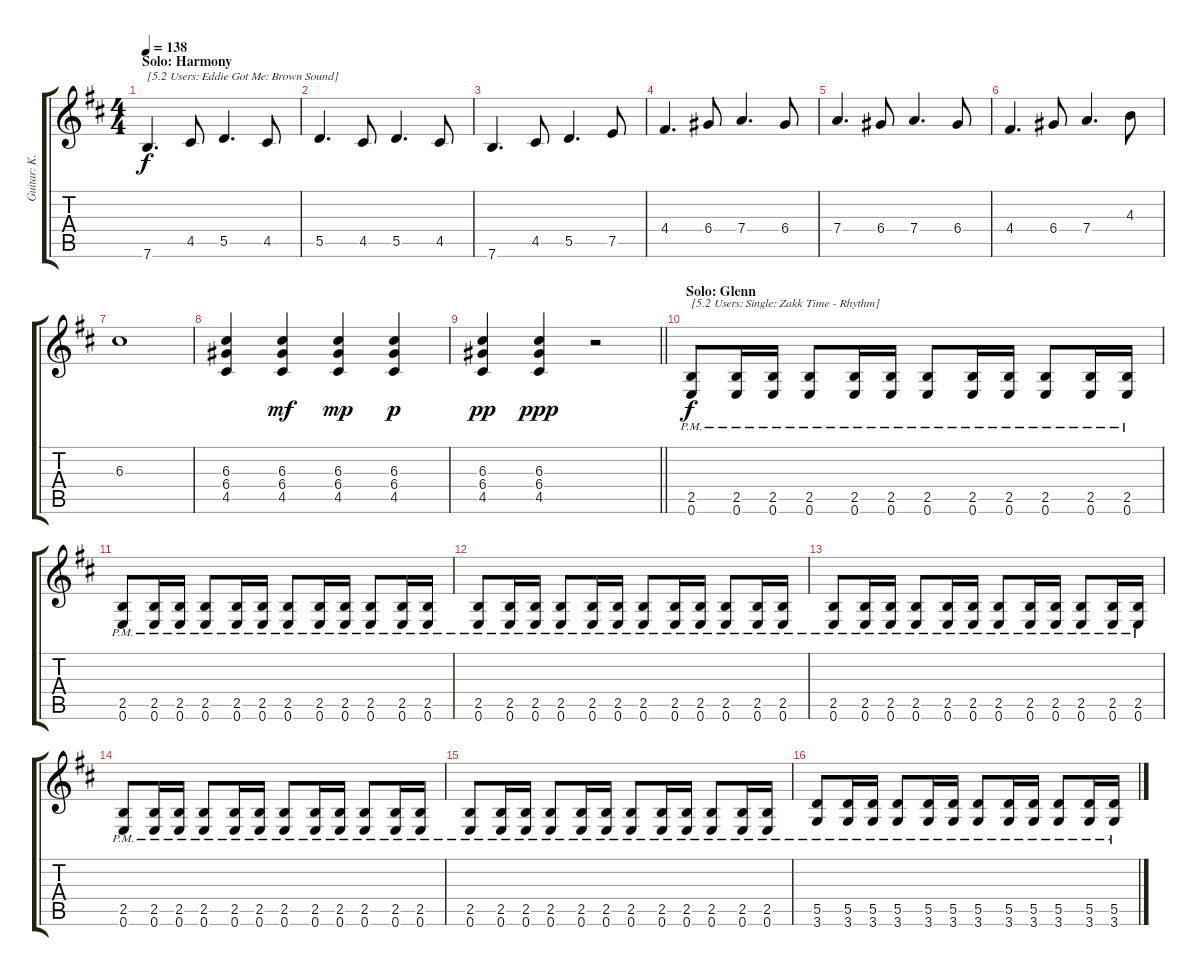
\track ("Guitar: K.K." "Guitar: K.") {instrument overdrivenguitar}
\staff {score tabs}
\tuning (E4 B3 G3 D3 A2 E2) {hide}
\ts (4 4)
\section ("" "Solo: Harmony")
\tempo 138
\clef g2
\ks d
7.6.4{d txt "[5.2 Users: Eddie Got Me: Brown Sound]" dy f instrument overdrivenguitar} 4.5.8 5.5.4{d} 4.5.8 |
5.5.4{d} 4.5.8 5.5.4{d} 4.5.8 |
7.6.4{d} 4.5.8 5.5.4{d} 7.5.8 |
4.4.4{d} 6.4.8 7.4.4{d} 6.4.8 |
7.4.4{d} 6.4.8 7.4.4{d} 6.4.8 |
4.4.4{d} 6.4.8 7.4.4{d} 4.3.8 |
6.3.1 |
(6.3 6.4 4.5).4 (6.3 6.4 4.5).4{dy mf} (6.3 6.4 4.5).4{dy mp} (6.3 6.4 4.5).4{dy p} |
\barLineRight lightlight
(6.3 6.4 4.5).4{dy pp} (6.3 6.4 4.5).4{dy ppp} r.2 |
\section ("" "Solo: Glenn")
(2.5{pm} 0.6{pm}).8{txt "[5.2 Users: Single: Zakk Time - Rhythm]" dy f volume 10 balance 8 instrument overdrivenguitar} (2.5{pm} 0.6{pm}).16 (2.5{pm} 0.6{pm}).16 (2.5{pm} 0.6{pm}).8 (2.5{pm} 0.6{pm}).16 (2.5{pm} 0.6{pm}).16 (2.5{pm} 0.6{pm}).8 (2.5{pm} 0.6{pm}).16 (2.5{pm} 0.6{pm}).16 (2.5{pm} 0.6{pm}).8 (2.5{pm} 0.6{pm}).16 (2.5{pm} 0.6{pm}).16 |
(2.5{pm} 0.6{pm}).8 (2.5{pm} 0.6{pm}).16 (2.5{pm} 0.6{pm}).16 (2.5{pm} 0.6{pm}).8 (2.5{pm} 0.6{pm}).16 (2.5{pm} 0.6{pm}).16 (2.5{pm} 0.6{pm}).8 (2.5{pm} 0.6{pm}).16 (2.5{pm} 0.6{pm}).16 (2.5{pm} 0.6{pm}).8 (2.5{pm} 0.6{pm}).16 (2.5{pm} 0.6{pm}).16 |
(2.5{pm} 0.6{pm}).8 (2.5{pm} 0.6{pm}).16 (2.5{pm} 0.6{pm}).16 (2.5{pm} 0.6{pm}).8 (2.5{pm} 0.6{pm}).16 (2.5{pm} 0.6{pm}).16 (2.5{pm} 0.6{pm}).8 (2.5{pm} 0.6{pm}).16 (2.5{pm} 0.6{pm}).16 (2.5{pm} 0.6{pm}).8 (2.5{pm} 0.6{pm}).16 (2.5{pm} 0.6{pm}).16 |
(2.5{pm} 0.6{pm}).8 (2.5{pm} 0.6{pm}).16 (2.5{pm} 0.6{pm}).16 (2.5{pm} 0.6{pm}).8 (2.5{pm} 0.6{pm}).16 (2.5{pm} 0.6{pm}).16 (2.5{pm} 0.6{pm}).8 (2.5{pm} 0.6{pm}).16 (2.5{pm} 0.6{pm}).16 (2.5{pm} 0.6{pm}).8 (2.5{pm} 0.6{pm}).16 (2.5{pm} 0.6{pm}).16 |
(2.5{pm} 0.6{pm}).8 (2.5{pm} 0.6{pm}).16 (2.5{pm} 0.6{pm}).16 (2.5{pm} 0.6{pm}).8 (2.5{pm} 0.6{pm}).16 (2.5{pm} 0.6{pm}).16 (2.5{pm} 0.6{pm}).8 (2.5{pm} 0.6{pm}).16 (2.5{pm} 0.6{pm}).16 (2.5{pm} 0.6{pm}).8 (2.5{pm} 0.6{pm}).16 (2.5{pm} 0.6{pm}).16 |
(2.5{pm} 0.6{pm}).8 (2.5{pm} 0.6{pm}).16 (2.5{pm} 0.6{pm}).16 (2.5{pm} 0.6{pm}).8 (2.5{pm} 0.6{pm}).16 (2.5{pm} 0.6{pm}).16 (2.5{pm} 0.6{pm}).8 (2.5{pm} 0.6{pm}).16 (2.5{pm} 0.6{pm}).16 (2.5{pm} 0.6{pm}).8 (2.5{pm} 0.6{pm}).16 (2.5{pm} 0.6{pm}).16 |
(5.5{pm} 3.6{pm}).8 (5.5{pm} 3.6{pm}).16 (5.5{pm} 3.6{pm}).16 (5.5{pm} 3.6{pm}).8 (5.5{pm} 3.6{pm}).16 (5.5{pm} 3.6{pm}).16 (5.5{pm} 3.6{pm}).8 (5.5{pm} 3.6{pm}).16 (5.5{pm} 3.6{pm}).16 (5.5{pm} 3.6{pm}).8 (5.5{pm} 3.6{pm}).16 (5.5{pm} 3.6{pm}).16
